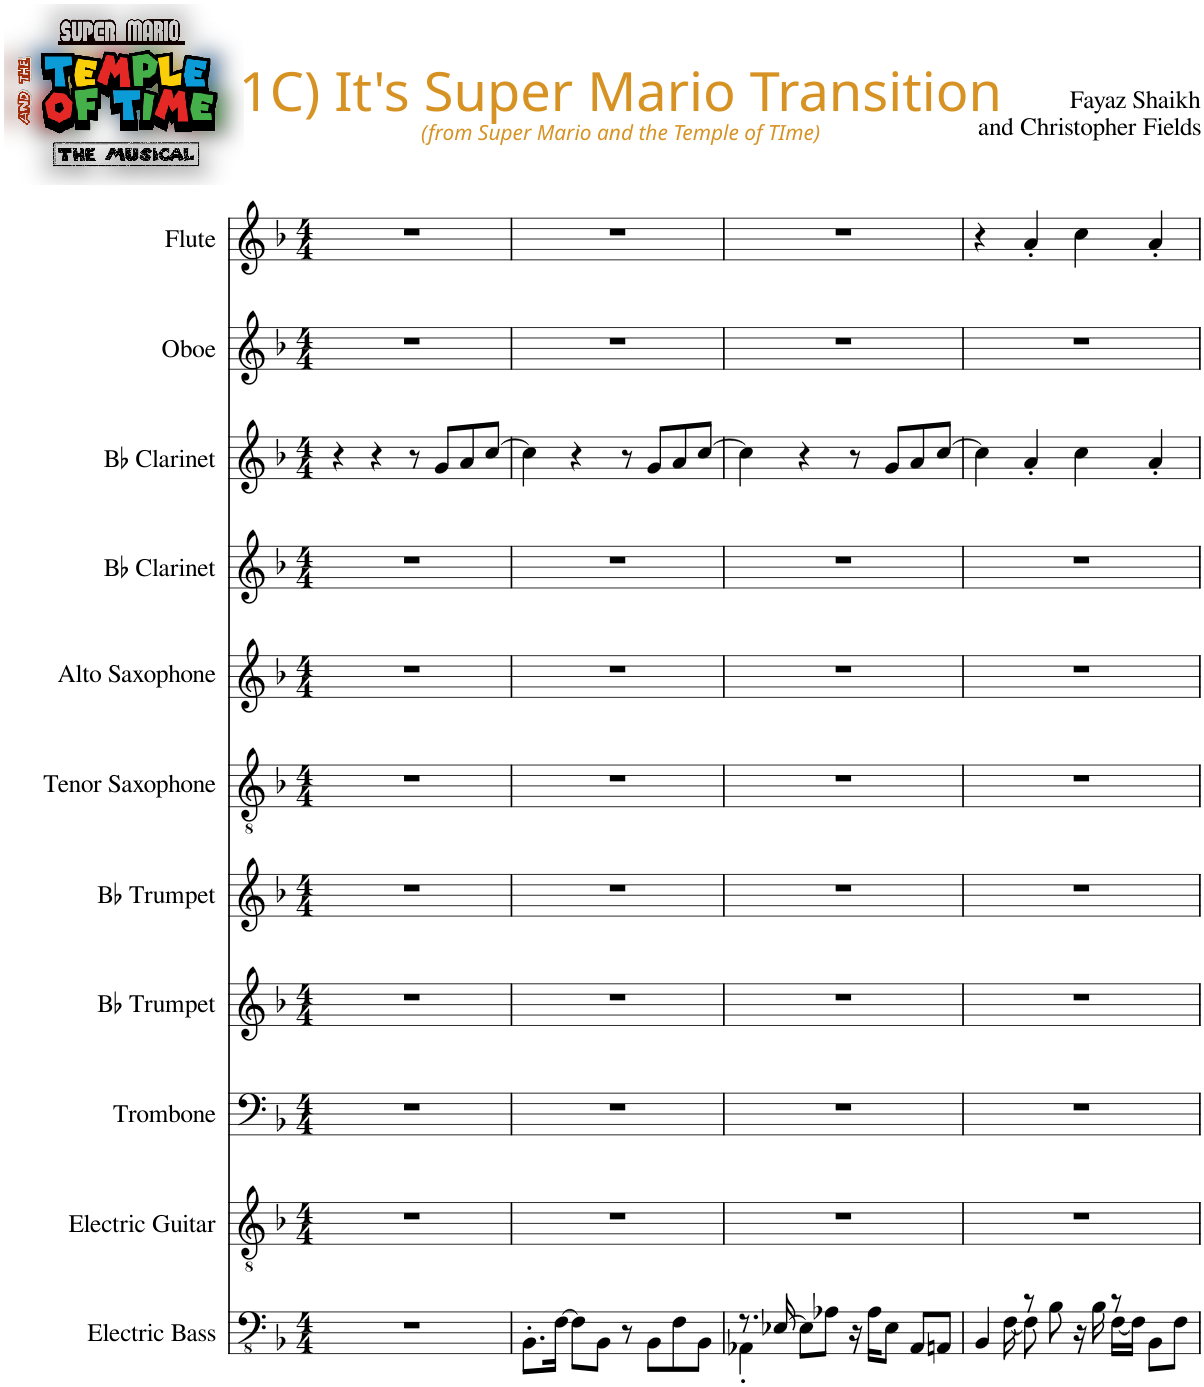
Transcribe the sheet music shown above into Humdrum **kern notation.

**kern	**kern	**kern	**kern	**kern	**kern	**kern	**kern	**kern	**kern	**kern
*part11	*part10	*part9	*part8	*part7	*part6	*part5	*part4	*part3	*part2	*part1
*staff11	*staff10	*staff9	*staff8	*staff7	*staff6	*staff5	*staff4	*staff3	*staff2	*staff1
*I"Electric Bass	*I"Electric Guitar	*I"Trombone	*I"Bb Trumpet	*I"Bb Trumpet	*I"Tenor Saxophone	*I"Alto Saxophone	*I"Bb Clarinet	*I"Bb Clarinet	*I"Oboe	*I"Flute
*I'El. B.	*I'El. Guit.	*I'Tbn.	*I'Bb Tpt.	*I'Bb Tpt.	*I'T. Sax.	*I'A. Sax.	*I'Bb Cl.	*I'Bb Cl.	*I'Ob.	*I'Fl.
*clefFv4	*clefGv2	*clefF4	*clefG2	*clefG2	*clefGv2	*clefG2	*clefG2	*clefG2	*clefG2	*clefG2
*	*	*	*ITrd1c2	*ITrd1c2	*ITrd8c14	*ITrd5c9	*ITrd1c2	*ITrd1c2	*	*
*k[b-]	*k[b-]	*k[b-]	*k[b-]	*k[b-]	*k[b-]	*k[b-]	*k[b-]	*k[b-]	*k[b-]	*k[b-]
*M4/4	*M4/4	*M4/4	*M4/4	*M4/4	*M4/4	*M4/4	*M4/4	*M4/4	*M4/4	*M4/4
=1	=1	=1	=1	=1	=1	=1	=1	=1	=1	=1
1r	1r	1r	1r	1r	1r	1r	1r	4r	1r	1r
.	.	.	.	.	.	.	.	4r	.	.
.	.	.	.	.	.	.	.	8r	.	.
.	.	.	.	.	.	.	.	8g/L	.	.
.	.	.	.	.	.	.	.	8a/	.	.
.	.	.	.	.	.	.	.	[8cc/J	.	.
=2	=2	=2	=2	=2	=2	=2	=2	=2	=2	=2
8.BBB-'\L	1r	1r	1r	1r	1r	1r	1r	4cc\]	1r	1r
[16FF\Jk	.	.	.	.	.	.	.	.	.	.
8FF\L]	.	.	.	.	.	.	.	4r	.	.
8BBB-\J	.	.	.	.	.	.	.	.	.	.
8r	.	.	.	.	.	.	.	8r	.	.
8BBB-\L	.	.	.	.	.	.	.	8g/L	.	.
8FF\	.	.	.	.	.	.	.	8a/	.	.
8BBB-\J	.	.	.	.	.	.	.	[8cc/J	.	.
=3	=3	=3	=3	=3	=3	=3	=3	=3	=3	=3
*^	*	*	*	*	*	*	*	*	*	*
8.r	4AAA-X'\	1r	1r	1r	1r	1r	1r	1r	4cc\]	1r	1r
[16EE-X/	.	.	.	.	.	.	.	.	.	.	.
8EE-\L]	2.ryy	.	.	.	.	.	.	.	4r	.	.
8AA-X\J	.	.	.	.	.	.	.	.	.	.	.
16r	.	.	.	.	.	.	.	.	8r	.	.
16AA-\KL	.	.	.	.	.	.	.	.	.	.	.
8EE-\J	.	.	.	.	.	.	.	.	8g/L	.	.
8AAA-/L	.	.	.	.	.	.	.	.	8a/	.	.
8AAAn/J	.	.	.	.	.	.	.	.	[8cc/J	.	.
=4	=4	=4	=4	=4	=4	=4	=4	=4	=4	=4	=4
4BBB-/	8.ryy	1r	1r	1r	1r	1r	1r	1r	4cc\]	1r	4r
.	[16FF\	.	.	.	.	.	.	.	.	.	.
8r	8FF\]	.	.	.	.	.	.	.	4a'/	.	4a'/
8BB-\	4ryy	.	.	.	.	.	.	.	.	.	.
16r	.	.	.	.	.	.	.	.	4cc\	.	4cc\
16BB-\	.	.	.	.	.	.	.	.	.	.	.
8r	[16FF\LL	.	.	.	.	.	.	.	.	.	.
.	16FF\JJ]	.	.	.	.	.	.	.	.	.	.
8BBB-\L	4ryy	.	.	.	.	.	.	.	4a'/	.	4a'/
8FF\J	.	.	.	.	.	.	.	.	.	.	.
*v	*v	*	*	*	*	*	*	*	*	*	*
=	=	=	=	=	=	=	=	=	=	=
*-	*-	*-	*-	*-	*-	*-	*-	*-	*-	*-
